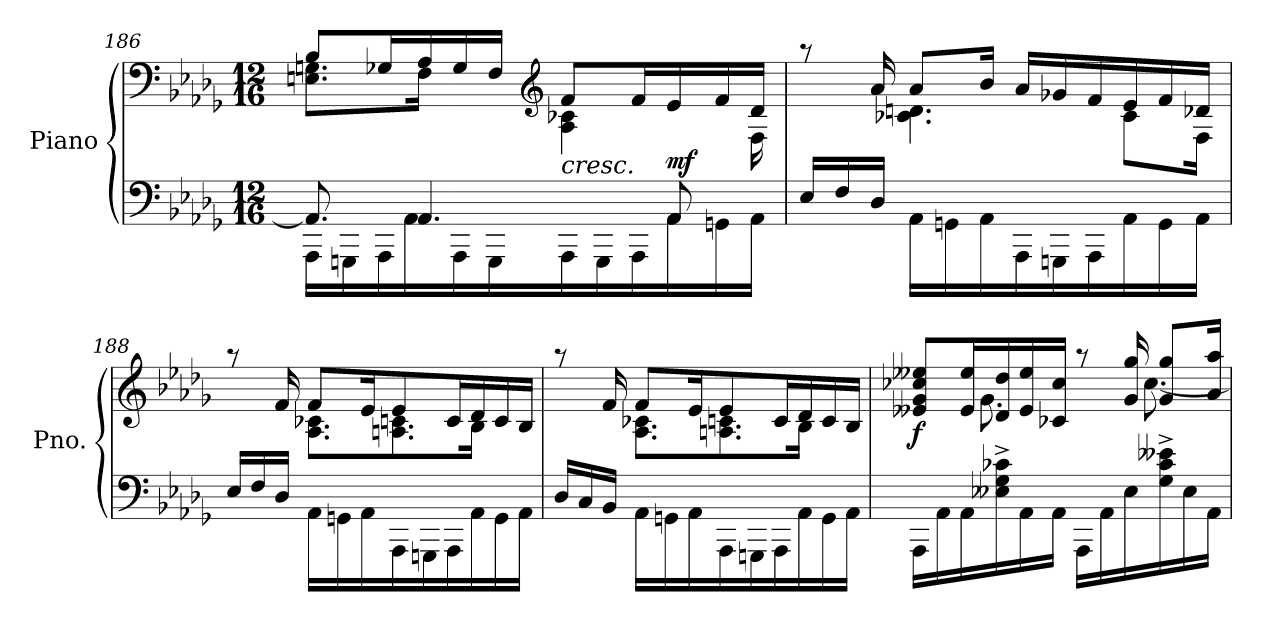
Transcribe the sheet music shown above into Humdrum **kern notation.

**kern	**kern	**dynam
*part1	*part1	*part1
*staff2	*staff1	*staff1/2
*I"Piano	*	*
*I'Pno.	*	*
!!LO:LB:g=z
*clefF4	*clefF4	*
*k[b-e-a-d-g-]	*k[b-e-a-d-g-]	*
*D-:	*D-:	*
*M12/16	*M12/16	*
=186	=186	=186
*^	*^	*
8.AA-/]	16AAA-\LL	8B-/L	8.En\ 8.Gn\L	.
.	16GGGn\	.	.	.
.	16AAA-\	16G-X/L	.	.
4.AA-/	16AA-\	16A-/	16F\Jk	.
.	16AAA-\	16G-/	8ryy	.
.	16GGG\	16F/JJ	.	.
*	*	*clefG2	*	*
!	!	!	!	!LO:HP:b
.	16AAA-\	8f/L	4A-\ 4c-X\	<
.	16GGG\	.	.	.
.	16AAA-\	16f/L	.	.
!	!	!	!	!LO:DY:a=2
8AA-/	16AA-\	16e-/	.	mf
.	16GGn\	16f/	16ryy	.
16ryy	16AA-\JJ	16d-/JJ	16F\	.
*v	*v	*	*	*
=187	=187	=187	=187
16E-/LL	8raa	8.ryy	.
16F/	.	.	.
16D-/JJ	16a-/	.	.
16AA-\LL	8a-/L	4.c-X\ 4.dn\	.
16GGn\	.	.	.
16AA-\	16b-/Jk	.	.
16AAA-\	16a-/LL	.	.
16GGGn\	16g-X/	.	.
16AAA-\	16f/	.	.
16AA-\	16e-/	8c-\L	.
16GG\	16f/	.	.
16AA-\JJ	16d-X/JJ	16F\Jk	.
!!LO:LB:g=z	!!
=188	=188	=188	=188
16E-/LL	8raa	8.ryy	.
16F/	.	.	.
16D-/JJ	16f/	.	.
16AA-\LL	8f/L	8.A-\ 8.c-X\L	.
16GGn\	.	.	.
16AA-\	16e-/K	.	.
16AAA-\	8e-/	8.An\ 8.cn\	.
16GGGn\	.	.	.
16AAA-\	16c/L	.	.
16AA-\	16d-/	16B-\Jk	.
16GG\	16c/	8ryy	.
16AA-\JJ	16B-/JJ	.	.
!!LO:LB:g=z	!!
=189	=189	=189	=189
16D-/LL	8raa	8.ryy	.
16C/	.	.	.
16BB-/JJ	16f/	.	.
16AA-\LL	8f/L	8.A-\ 8.c-X\L	.
16GGn\	.	.	.
16AA-\	16e-/K	.	.
16AAA-\	8e-/	8.An\ 8.cn\	.
16GGGn\	.	.	.
16AAA-\	16c/L	.	.
16AA-\	16d-/	16B-\Jk	.
16GG\	16c/	8ryy	.
16AA-\JJ	16B-/JJ	.	.
*	*v	*v	*
.	.	[
=190	=190	=190
*	*^	*
!	!	!	!LO:DY:b
16AAA-\LL	8e--X/ 8g-/ 8cc-X/ 8ee--X/L	8.ryy	f
16AA-\	.	.	.
16AA-\	16e--/ 16ee--/L	.	.
16E--X\^ 16G-\^ 16c-X\^	16d-/ 16dd-/	8.g-\	.
16AA-\	16e--/ 16ee--/	.	.
16AA-\JJ	16c-X/ 16cc-/JJ	.	.
16AAA-\LL	8raa	8.ryy	.
16AA-\	.	.	.
16E--\	16g-/ 16gg-/	.	.
16G-\^ 16c-\^ 16e--X\^	8g-/ 8gg-/L	[8.cc-\	.
16E--\	.	.	.
16AA-\JJ	16a-/ 16aa-/Jk	.	.
*	*v	*v	*
=	=	=
*-	*-	*-
